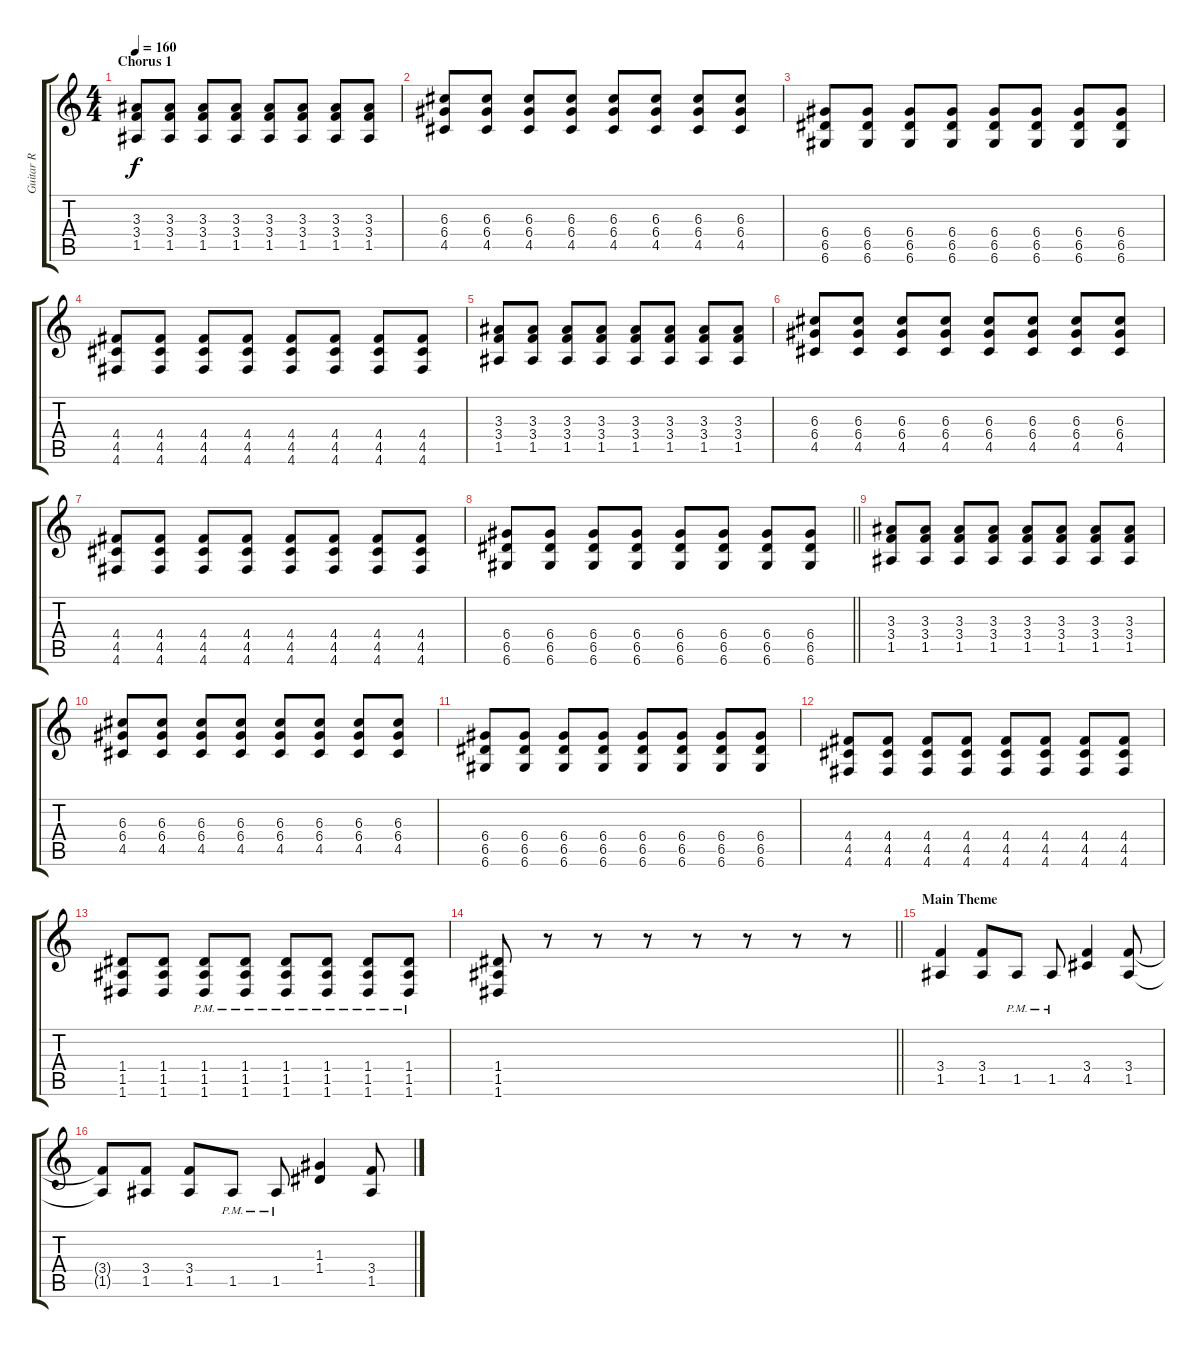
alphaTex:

\track ("Guitar R" "Guitar R") {instrument distortionguitar}
\staff {score tabs}
\tuning (E4 B3 G3 D3 A2 D2) {hide}
\ts (4 4)
\section ("" "Chorus 1")
\tempo 160
\clef g2
\ks c
(3.3 3.4 1.5).8{dy f} (3.3 3.4 1.5).8 (3.3 3.4 1.5).8 (3.3 3.4 1.5).8 (3.3 3.4 1.5).8 (3.3 3.4 1.5).8 (3.3 3.4 1.5).8 (3.3 3.4 1.5).8 |
(6.3 6.4 4.5).8 (6.3 6.4 4.5).8 (6.3 6.4 4.5).8 (6.3 6.4 4.5).8 (6.3 6.4 4.5).8 (6.3 6.4 4.5).8 (6.3 6.4 4.5).8 (6.3 6.4 4.5).8 |
(6.4 6.5 6.6).8 (6.4 6.5 6.6).8 (6.4 6.5 6.6).8 (6.4 6.5 6.6).8 (6.4 6.5 6.6).8 (6.4 6.5 6.6).8 (6.4 6.5 6.6).8 (6.4 6.5 6.6).8 |
(4.4 4.5 4.6).8 (4.4 4.5 4.6).8 (4.4 4.5 4.6).8 (4.4 4.5 4.6).8 (4.4 4.5 4.6).8 (4.4 4.5 4.6).8 (4.4 4.5 4.6).8 (4.4 4.5 4.6).8 |
(3.3 3.4 1.5).8 (3.3 3.4 1.5).8 (3.3 3.4 1.5).8 (3.3 3.4 1.5).8 (3.3 3.4 1.5).8 (3.3 3.4 1.5).8 (3.3 3.4 1.5).8 (3.3 3.4 1.5).8 |
(6.3 6.4 4.5).8 (6.3 6.4 4.5).8 (6.3 6.4 4.5).8 (6.3 6.4 4.5).8 (6.3 6.4 4.5).8 (6.3 6.4 4.5).8 (6.3 6.4 4.5).8 (6.3 6.4 4.5).8 |
(4.4 4.5 4.6).8 (4.4 4.5 4.6).8 (4.4 4.5 4.6).8 (4.4 4.5 4.6).8 (4.4 4.5 4.6).8 (4.4 4.5 4.6).8 (4.4 4.5 4.6).8 (4.4 4.5 4.6).8 |
\barLineRight lightlight
(6.4 6.5 6.6).8 (6.4 6.5 6.6).8 (6.4 6.5 6.6).8 (6.4 6.5 6.6).8 (6.4 6.5 6.6).8 (6.4 6.5 6.6).8 (6.4 6.5 6.6).8 (6.4 6.5 6.6).8 |
(3.3 3.4 1.5).8 (3.3 3.4 1.5).8 (3.3 3.4 1.5).8 (3.3 3.4 1.5).8 (3.3 3.4 1.5).8 (3.3 3.4 1.5).8 (3.3 3.4 1.5).8 (3.3 3.4 1.5).8 |
(6.3 6.4 4.5).8 (6.3 6.4 4.5).8 (6.3 6.4 4.5).8 (6.3 6.4 4.5).8 (6.3 6.4 4.5).8 (6.3 6.4 4.5).8 (6.3 6.4 4.5).8 (6.3 6.4 4.5).8 |
(6.4 6.5 6.6).8 (6.4 6.5 6.6).8 (6.4 6.5 6.6).8 (6.4 6.5 6.6).8 (6.4 6.5 6.6).8 (6.4 6.5 6.6).8 (6.4 6.5 6.6).8 (6.4 6.5 6.6).8 |
(4.4 4.5 4.6).8 (4.4 4.5 4.6).8 (4.4 4.5 4.6).8 (4.4 4.5 4.6).8 (4.4 4.5 4.6).8 (4.4 4.5 4.6).8 (4.4 4.5 4.6).8 (4.4 4.5 4.6).8 |
(1.4 1.5 1.6).8 (1.4 1.5 1.6).8 (1.4{pm} 1.5 1.6).8 (1.4{pm} 1.5 1.6).8 (1.4{pm} 1.5{pm} 1.6).8 (1.4{pm} 1.5{pm} 1.6).8 (1.4{pm} 1.5{pm} 1.6{pm}).8 (1.4{pm} 1.5{pm} 1.6{pm}).8 |
\barLineRight lightlight
(1.4 1.5 1.6).8 r.8 r.8 r.8 r.8 r.8 r.8 r.8 |
\section ("" "Main Theme")
(3.4 1.5).4 (3.4 1.5).8 1.5{pm}.8 1.5{pm}.8 (3.4 4.5).4 (3.4 1.5).8 |
(3.4{t} 1.5{t}).8 (3.4 1.5).8 (3.4 1.5).8 1.5{pm}.8 1.5{pm}.8 (1.3 1.4).4 (3.4 1.5).8
